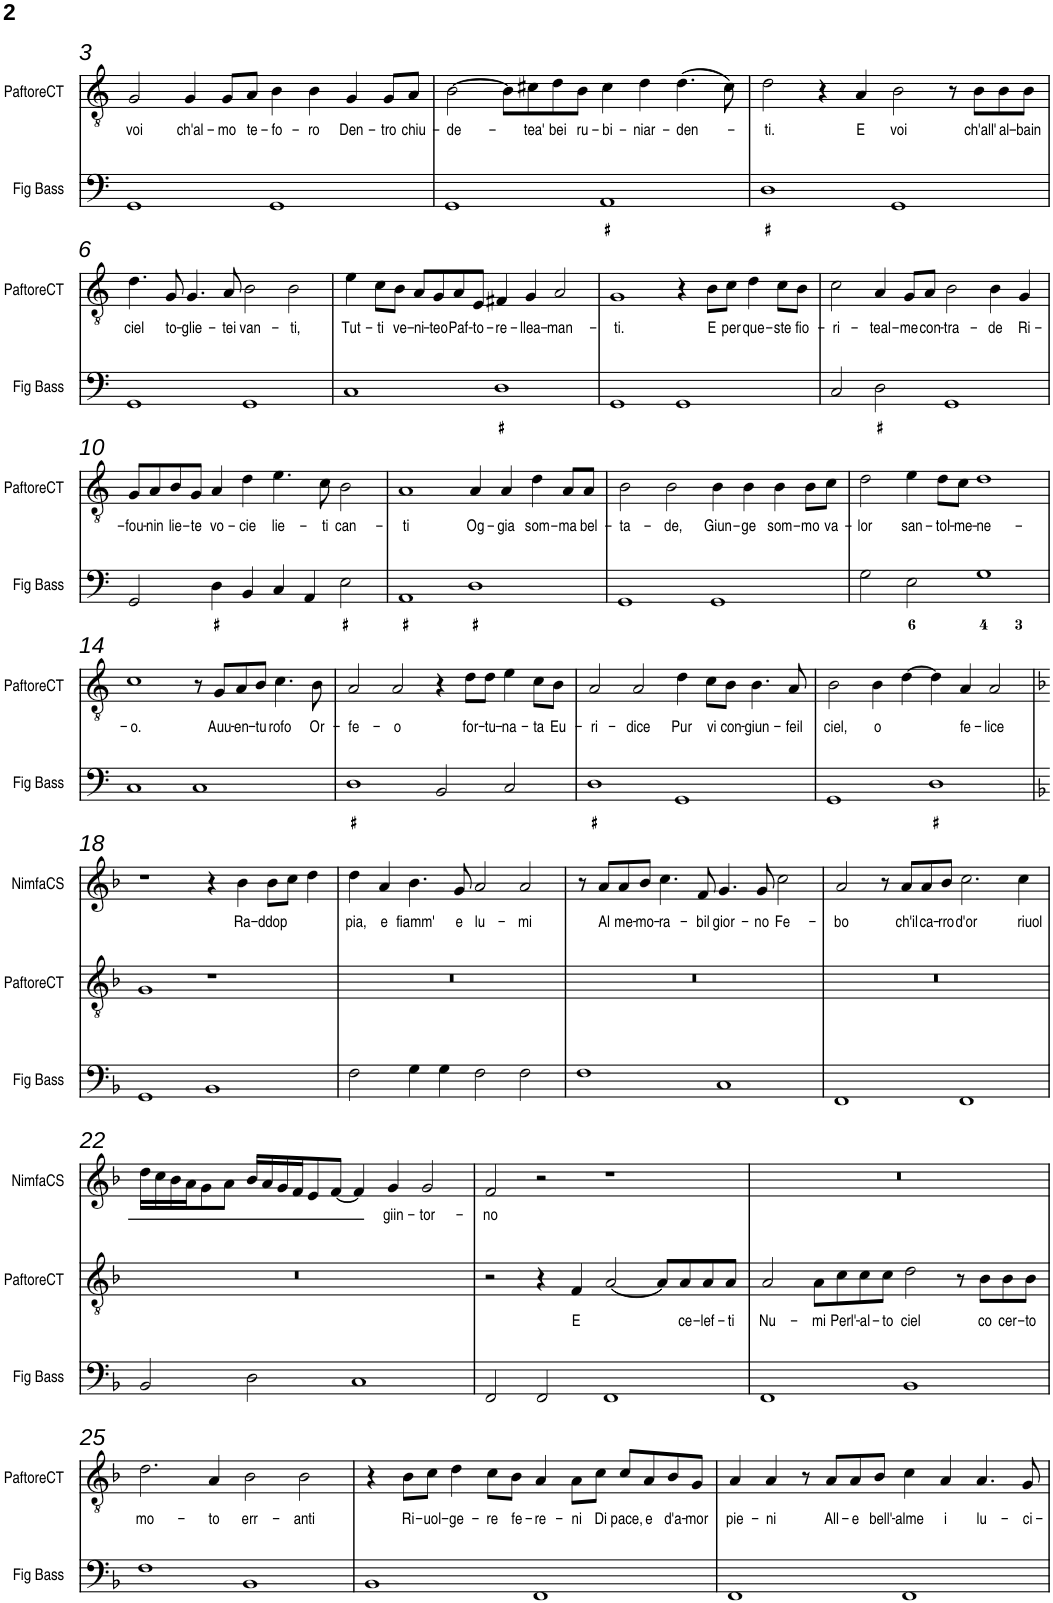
**kern	**kern	**text	**kern	**text
*part3	*part2	*part2	*part1	*part1
*staff3	*staff2	*staff2	*staff1	*staff1
*I"Fig Bass	*I"Paftore del Coro	*	*I"Nimfa del Coro	*
*I'Fig Bass	*	*	*	*
!!LO:PB:g=z
*clefF4	*clefGv2	*	*clefG2	*
*k[]	*k[]	*	*k[]	*
*M4/2	*M4/2	*	*M4/2	*
=3	=3	=3	=3	=3
!	!	!LO:LY:b	!	!
1GG	2G/	voi	0r	.
!	!	!LO:LY:b	!	!
.	4G/	ch'al-	.	.
!	!	!LO:LY:b	!	!
.	8G/L	-mo	.	.
!	!	!LO:LY:b	!	!
.	8A/J	te-	.	.
!	!	!LO:LY:b	!	!
1GG	4B\	-fo-	.	.
!	!	!LO:LY:b	!	!
.	4B\	-ro	.	.
!	!	!LO:LY:b	!	!
.	4G/	Den-	.	.
!	!	!LO:LY:b	!	!
.	8G/L	-tro	.	.
!	!	!LO:LY:b	!	!
.	8A/J	chiu-	.	.
=4	=4	=4	=4	=4
!	!	!LO:LY:b	!	!
1GG	[2B\	-de-	0r	.
.	8B\L]	.	.	.
!	!	!LO:LY:b	!	!
.	8c#X\	-tea'	.	.
!	!	!LO:LY:b	!	!
.	8d\	bei	.	.
!	!	!LO:LY:b	!	!
.	8B\J	ru-	.	.
!	!	!LO:LY:b	!	!
1AA	4c#\	-bi-	.	.
!	!	!LO:LY:b	!	!
.	4d\	-niar-	.	.
!	!	!LO:LY:b	!	!
.	(4.d\	-den-	.	.
.	8c#\)	.	.	.
=5	=5	=5	=5	=5
!	!	!LO:LY:b	!	!
1D	2d\	-ti.	0r	.
.	4r	.	.	.
!	!	!LO:LY:b	!	!
.	4A/	E	.	.
!	!	!LO:LY:b	!	!
1GG	2B\	voi	.	.
.	8r	.	.	.
!	!	!LO:LY:b	!	!
.	8B\L	ch'all'	.	.
!	!	!LO:LY:b	!	!
.	8B\	al-	.	.
!	!	!LO:LY:b	!	!
.	8B\J	-bain	.	.
!!LO:LB:g=z
=6	=6	=6	=6	=6
!	!	!LO:LY:b	!	!
1GG	4.d\	ciel	0r	.
!	!	!LO:LY:b	!	!
.	8G/	to-	.	.
!	!	!LO:LY:b	!	!
.	4.G/	-glie-	.	.
!	!	!LO:LY:b	!	!
.	8A/	-tei	.	.
!	!	!LO:LY:b	!	!
1GG	2B\	van-	.	.
!	!	!LO:LY:b	!	!
.	2B\	-ti,	.	.
=7	=7	=7	=7	=7
!	!	!LO:LY:b	!	!
1C	4e\	Tut-	0r	.
!	!	!LO:LY:b	!	!
.	8c\L	-ti	.	.
!	!	!LO:LY:b	!	!
.	8B\J	ve-	.	.
!	!	!LO:LY:b	!	!
.	8A/L	-ni-	.	.
!	!	!LO:LY:b	!	!
.	8G/	-teo	.	.
!	!	!LO:LY:b	!	!
.	8A/	Paf-	.	.
!	!	!LO:LY:b	!	!
.	8E/J	-to-	.	.
!	!	!LO:LY:b	!	!
1D	4F#X/	-re-	.	.
!	!	!LO:LY:b	!	!
.	4G/	-llea-	.	.
!	!	!LO:LY:b	!	!
.	2A/	-man-	.	.
=8	=8	=8	=8	=8
!	!	!LO:LY:b	!	!
1GG	1G	-ti.	0r	.
1GG	4r	.	.	.
!	!	!LO:LY:b	!	!
.	8B\L	E	.	.
!	!	!LO:LY:b	!	!
.	8c\J	per	.	.
!	!	!LO:LY:b	!	!
.	4d\	que-	.	.
!	!	!LO:LY:b	!	!
.	8c\L	-ste	.	.
!	!	!LO:LY:b	!	!
.	8B\J	fio-	.	.
=9	=9	=9	=9	=9
!	!	!LO:LY:b	!	!
2C/	2c\	-ri-	0r	.
!	!	!LO:LY:b	!	!
2D\	4A/	-teal-	.	.
!	!	!LO:LY:b	!	!
.	8G/L	-me	.	.
!	!	!LO:LY:b	!	!
.	8A/J	con-	.	.
!	!	!LO:LY:b	!	!
1GG	2B\	-tra-	.	.
!	!	!LO:LY:b	!	!
.	4B\	-de	.	.
!	!	!LO:LY:b	!	!
.	4G/	Ri-	.	.
!!LO:LB:g=z
=10	=10	=10	=10	=10
!	!	!LO:LY:b	!	!
2GG/	8G/L	-fou-	0r	.
!	!	!LO:LY:b	!	!
.	8A/	-nin	.	.
!	!	!LO:LY:b	!	!
.	8B/	lie-	.	.
!	!	!LO:LY:b	!	!
.	8G/J	-te	.	.
!	!	!LO:LY:b	!	!
4D\	4A/	vo-	.	.
!	!	!LO:LY:b	!	!
4BB/	4d\	-cie	.	.
!	!	!LO:LY:b	!	!
4C/	4.e\	lie-	.	.
4AA/	.	.	.	.
!	!	!LO:LY:b	!	!
.	8c\	-ti	.	.
!	!	!LO:LY:b	!	!
2E\	2B\	can-	.	.
=11	=11	=11	=11	=11
!	!	!LO:LY:b	!	!
1AA	1A	-ti	0r	.
!	!	!LO:LY:b	!	!
1D	4A/	Og-	.	.
!	!	!LO:LY:b	!	!
.	4A/	-gia	.	.
!	!	!LO:LY:b	!	!
.	4d\	som-	.	.
!	!	!LO:LY:b	!	!
.	8A/L	-ma	.	.
!	!	!LO:LY:b	!	!
.	8A/J	bel-	.	.
=12	=12	=12	=12	=12
!	!	!LO:LY:b	!	!
1GG	2B\	-ta-	0r	.
!	!	!LO:LY:b	!	!
.	2B\	-de,	.	.
!	!	!LO:LY:b	!	!
1GG	4B\	Giun-	.	.
!	!	!LO:LY:b	!	!
.	4B\	-ge	.	.
!	!	!LO:LY:b	!	!
.	4B\	som-	.	.
!	!	!LO:LY:b	!	!
.	8B\L	-mo	.	.
!	!	!LO:LY:b	!	!
.	8c\J	va-	.	.
=13	=13	=13	=13	=13
!	!	!LO:LY:b	!	!
2G\	2d\	-lor	0r	.
!	!	!LO:LY:b	!	!
2E\	4e\	san-	.	.
!	!	!LO:LY:b	!	!
.	8d\L	-toI-	.	.
!	!	!LO:LY:b	!	!
.	8c\J	-me-	.	.
!	!	!LO:LY:b	!	!
1G	1d	-ne-	.	.
!!LO:LB:g=z
=14	=14	=14	=14	=14
!	!	!LO:LY:b	!	!
1C	1c	-o.	0r	.
1C	8r	.	.	.
!	!	!LO:LY:b	!	!
.	8G/L	Auu-	.	.
!	!	!LO:LY:b	!	!
.	8A/	-en-	.	.
!	!	!LO:LY:b	!	!
.	8B/J	-tu	.	.
!	!	!LO:LY:b	!	!
.	4.c\	rofo	.	.
!	!	!LO:LY:b	!	!
.	8B\	Or-	.	.
=15	=15	=15	=15	=15
!	!	!LO:LY:b	!	!
1D	2A/	-fe-	0r	.
!	!	!LO:LY:b	!	!
.	2A/	-o	.	.
2BB/	4r	.	.	.
!	!	!LO:LY:b	!	!
.	8d\L	for-	.	.
!	!	!LO:LY:b	!	!
.	8d\J	-tu-	.	.
!	!	!LO:LY:b	!	!
2C/	4e\	-na-	.	.
!	!	!LO:LY:b	!	!
.	8c\L	-ta	.	.
!	!	!LO:LY:b	!	!
.	8B\J	Eu-	.	.
=16	=16	=16	=16	=16
!	!	!LO:LY:b	!	!
1D	2A/	-ri-	0r	.
!	!	!LO:LY:b	!	!
.	2A/	-dice	.	.
!	!	!LO:LY:b	!	!
1GG	4d\	Pur	.	.
!	!	!LO:LY:b	!	!
.	8c\L	vi	.	.
!	!	!LO:LY:b	!	!
.	8B\J	con-	.	.
!	!	!LO:LY:b	!	!
.	4.B\	-giun-	.	.
!	!	!LO:LY:b	!	!
.	8A/	-feil	.	.
=17	=17	=17	=17	=17
!	!	!LO:LY:b	!	!
1GG	2B\	ciel,	0r	.
!	!	!LO:LY:b	!	!
.	4B\	o	.	.
.	[4d\	.	.	.
1D	4d\]	.	.	.
!	!	!LO:LY:b	!	!
.	4A/	fe-	.	.
!	!	!LO:LY:b	!	!
.	2A/	-lice	.	.
!!LO:LB:g=z
=18	=18	=18	=18	=18
*k[b-]	*k[b-]	*	*k[b-]	*
1GG	1G	.	1r	.
1BB-	1r	.	4r	.
!	!	!	!	!LO:LY:b
.	.	.	4b-\	Ra-
!	!	!	!	!LO:LY:b
.	.	.	8b-\L	-ddop
.	.	.	8cc\J	.
.	.	.	4dd\	.
=19	=19	=19	=19	=19
!	!	!	!	!LO:LY:b
2F\	0r	.	4dd\	pia,
!	!	!	!	!LO:LY:b
.	.	.	4a/	e
!	!	!	!	!LO:LY:b
4G\	.	.	4.b-\	fiamm'
4G\	.	.	.	.
!	!	!	!	!LO:LY:b
.	.	.	8g/	e
!	!	!	!	!LO:LY:b
2F\	.	.	2a/	lu-
!	!	!	!	!LO:LY:b
2F\	.	.	2a/	-mi
=20	=20	=20	=20	=20
1F	0r	.	8r	.
!	!	!	!	!LO:LY:b
.	.	.	8a/L	Al
!	!	!	!	!LO:LY:b
.	.	.	8a/	me-
!	!	!	!	!LO:LY:b
.	.	.	8b-/J	-mo-
!	!	!	!	!LO:LY:b
.	.	.	4.cc\	-ra-
!	!	!	!	!LO:LY:b
.	.	.	8f/	-bil
!	!	!	!	!LO:LY:b
1C	.	.	4.g/	gior-
!	!	!	!	!LO:LY:b
.	.	.	8g/	-no
!	!	!	!	!LO:LY:b
.	.	.	2cc\	Fe-
=21	=21	=21	=21	=21
!	!	!	!	!LO:LY:b
1FF	0r	.	2a/	-bo
.	.	.	8r	.
!	!	!	!	!LO:LY:b
.	.	.	8a/L	ch'il
!	!	!	!	!LO:LY:b
.	.	.	8a/	ca-
!	!	!	!	!LO:LY:b
.	.	.	8b-/J	-rro
!	!	!	!	!LO:LY:b
1FF	.	.	2.cc\	d'or
!	!	!	!	!LO:LY:b
.	.	.	4cc\	riuol
!!LO:LB:g=z
=22	=22	=22	=22	=22
2BB-/	0r	.	16dd\LL	.
.	.	.	16cc\	.
.	.	.	16b-\	.
.	.	.	16a\J	.
.	.	.	8g\	.
.	.	.	8a\J	.
2D\	.	.	16b-/LL	.
.	.	.	16a/	.
.	.	.	16g/	.
.	.	.	16f/J	.
.	.	.	8e/	.
.	.	.	[8f/J	.
1C	.	.	4f/]	.
!	!	!	!	!LO:LY:b
.	.	.	4g/	giin-
!	!	!	!	!LO:LY:b
.	.	.	2g/	-tor-
=23	=23	=23	=23	=23
!	!	!	!	!LO:LY:b
2FF/	2r	.	2f/	-no
2FF/	4r	.	2r	.
!	!	!LO:LY:b	!	!
.	4F/	E	.	.
1FF	[2A/	.	1r	.
.	8A/L]	.	.	.
!	!	!LO:LY:b	!	!
.	8A/	ce-	.	.
!	!	!LO:LY:b	!	!
.	8A/	-lef-	.	.
!	!	!LO:LY:b	!	!
.	8A/J	-ti	.	.
=24	=24	=24	=24	=24
!	!	!LO:LY:b	!	!
1FF	2A/	Nu-	0r	.
!	!	!LO:LY:b	!	!
.	8A\L	-mi	.	.
!	!	!LO:LY:b	!	!
.	8c\	Perl'-	.	.
!	!	!LO:LY:b	!	!
.	8c\	-al-	.	.
!	!	!LO:LY:b	!	!
.	8c\J	-to	.	.
!	!	!LO:LY:b	!	!
1BB-	2d\	ciel	.	.
.	8r	.	.	.
!	!	!LO:LY:b	!	!
.	8B-\L	co	.	.
!	!	!LO:LY:b	!	!
.	8B-\	cer-	.	.
!	!	!LO:LY:b	!	!
.	8B-\J	-to	.	.
!!LO:LB:g=z
=25	=25	=25	=25	=25
!	!	!LO:LY:b	!	!
1F	2.d\	mo-	0r	.
!	!	!LO:LY:b	!	!
.	4A/	-to	.	.
!	!	!LO:LY:b	!	!
1BB-	2B-\	err-	.	.
!	!	!LO:LY:b	!	!
.	2B-\	-anti	.	.
=26	=26	=26	=26	=26
1BB-	4r	.	0r	.
!	!	!LO:LY:b	!	!
.	8B-\L	Ri-	.	.
!	!	!LO:LY:b	!	!
.	8c\J	-uol-	.	.
!	!	!LO:LY:b	!	!
.	4d\	-ge-	.	.
!	!	!LO:LY:b	!	!
.	8c\L	-re	.	.
!	!	!LO:LY:b	!	!
.	8B-\J	fe-	.	.
!	!	!LO:LY:b	!	!
1FF	4A/	-re-	.	.
!	!	!LO:LY:b	!	!
.	8A\L	-ni	.	.
!	!	!LO:LY:b	!	!
.	8c\J	Di	.	.
!	!	!LO:LY:b	!	!
.	8c/L	pace,	.	.
!	!	!LO:LY:b	!	!
.	8A/	e	.	.
!	!	!LO:LY:b	!	!
.	8B-/	d'a-	.	.
!	!	!LO:LY:b	!	!
.	8G/J	-mor	.	.
=27	=27	=27	=27	=27
!	!	!LO:LY:b	!	!
1FF	4A/	pie-	0r	.
!	!	!LO:LY:b	!	!
.	4A/	-ni	.	.
.	8r	.	.	.
!	!	!LO:LY:b	!	!
.	8A/L	All-	.	.
!	!	!LO:LY:b	!	!
.	8A/	-e	.	.
!	!	!LO:LY:b	!	!
.	8B-/J	bell'-	.	.
!	!	!LO:LY:b	!	!
1FF	4c\	-alme	.	.
!	!	!LO:LY:b	!	!
.	4A/	i	.	.
!	!	!LO:LY:b	!	!
.	4.A/	lu-	.	.
!	!	!LO:LY:b	!	!
.	8G/	-ci-	.	.
=	=	=	=	=
*-	*-	*-	*-	*-
